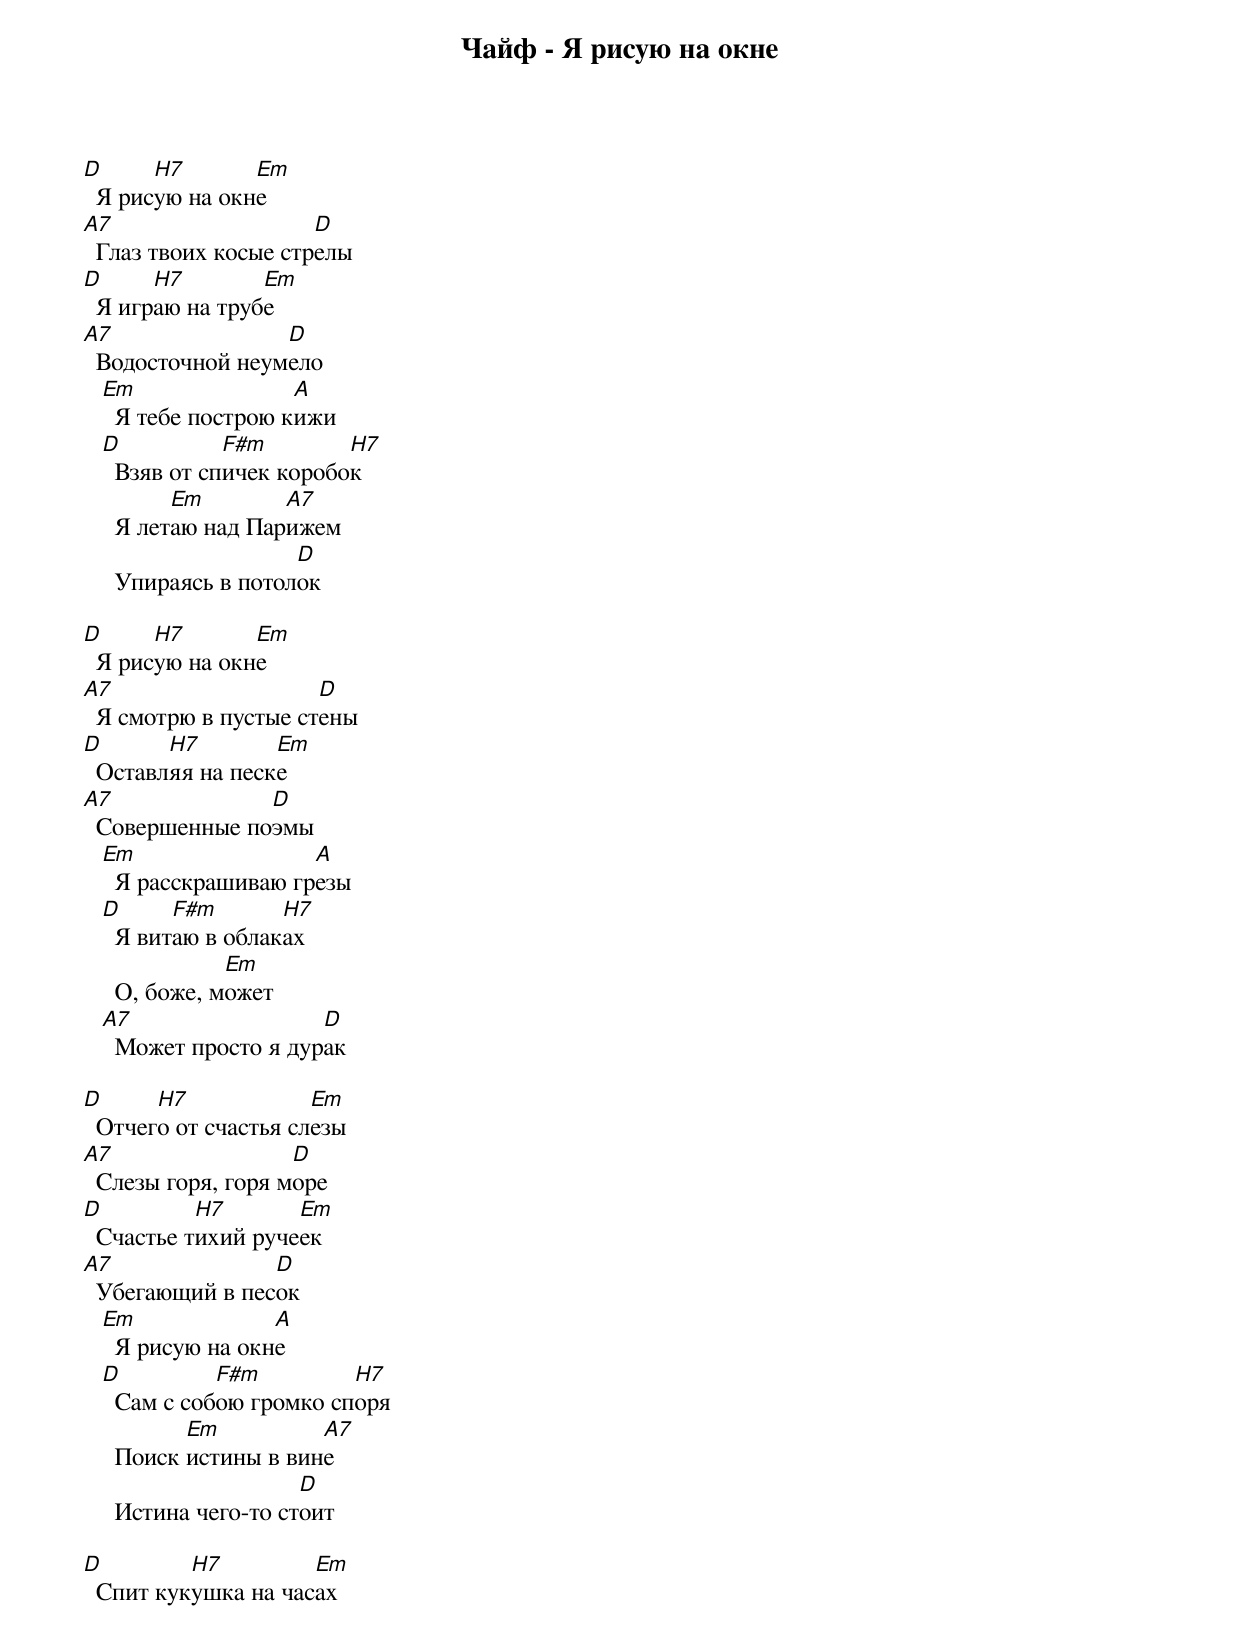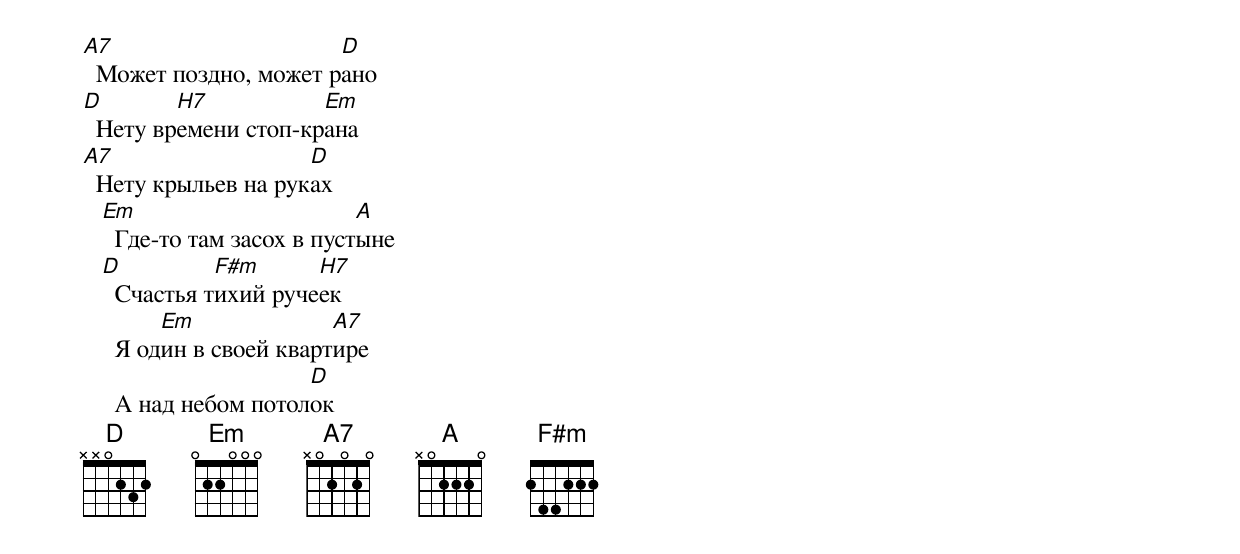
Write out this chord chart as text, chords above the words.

Чайф - Я рисую на окне

D      H7       Em
  Я рисую на окне
A7                    D
  Глаз твоих косые стрелы
D      H7        Em
  Я играю на трубе
A7                D
  Водосточной неумело
   Em                A
     Я тебе построю кижи
   D           F#m        H7
     Взяв от спичек коробок
          Em        A7
     Я летаю над Парижем
                     D
     Упираясь в потолок

D      H7       Em
  Я рисую на окне
A7                    D
  Я смотрю в пустые стены
D       H7        Em
  Оставляя на песке
A7              D
  Совершенные поэмы
   Em                 A
     Я расскрашиваю грезы
   D      F#m       H7
     Я витаю в облаках
               Em
     О, боже, может
   A7                  D
     Может просто я дурак

D      H7             Em
  Отчего от счастья слезы
A7                  D
  Слезы горя, горя море
D          H7       Em
  Счастье тихий ручеек
A7               D
  Убегающий в песок
   Em              A
     Я рисую на окне
   D          F#m         H7
     Сам с собою громко споря
           Em          A7
     Поиск истины в вине
                      D
     Истина чего-то стоит

D         H7         Em
  Спит кукушка на часах
A7                     D
  Может поздно, может рано
D        H7           Em
  Нету времени стоп-крана
A7                   D
  Нету крыльев на руках
   Em                       A
     Где-то там засох в пустыне
   D          F#m      H7
     Счастья тихий ручеек
         Em              A7
     Я один в своей квартире
                      D
     А над небом потолок
